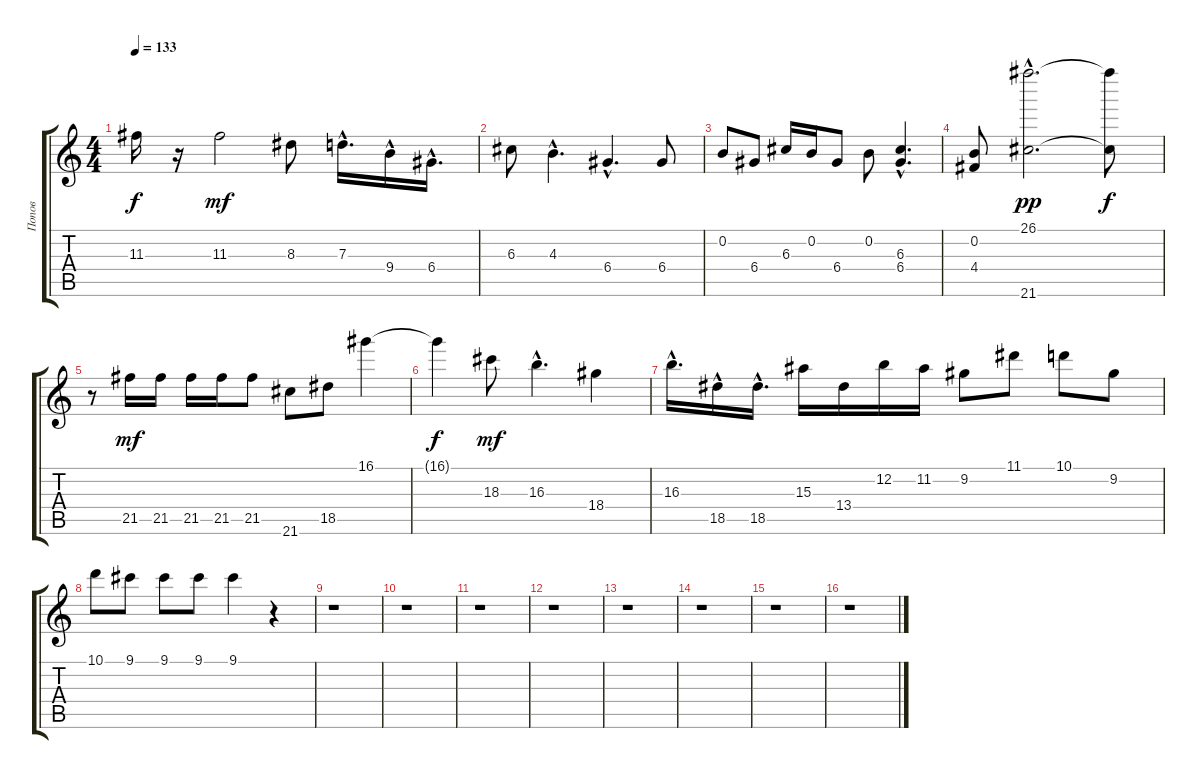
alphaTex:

\track ("Попов" "Попов") {instrument distortionguitar}
\staff {score tabs}
\tuning (E4 B3 G3 D3 A2 E2) {hide}
\ts (4 4)
\tempo 133
\clef g2
\ks c
11.3{t}.16{dy f} r.16 11.3.2{dy mf} 8.3.8 7.3{hac}.16{d} 9.4{hac}.16 6.4{hac}.16{d} |
6.3.8 4.3{hac}.4{d} 6.4{hac}.4{d} 6.4.8 |
0.2.8 6.4.8 6.3.16 0.2.16 6.4.8 0.2.8 (6.3{hac} 6.4{hac}).4{d} |
(0.2 4.4).8 (26.1{hac} 21.6{hac}).2{d dy pp} (26.1{t} 21.6{t}).8{dy f} |
r.8 21.5.16{dy mf} 21.5.16 21.5.16 21.5.16 21.5.8 21.6.8 18.5.8 16.1.4 |
16.1{t}.4{dy f} 18.3.8{dy mf} 16.3{hac}.4{d} 18.4.4 |
16.3{hac}.16{d} 18.5{hac}.16 18.5{hac}.16{d} 15.3.16 13.4.16 12.2.16 11.2.16 9.2.8 11.1.8 10.1.8 9.2.8 |
10.1.8 9.1.8 9.1.8 9.1.8 9.1.4 r.4 |
r.1 |
r.1 |
r.1 |
r.1 |
r.1 |
r.1 |
r.1 |
r.1
